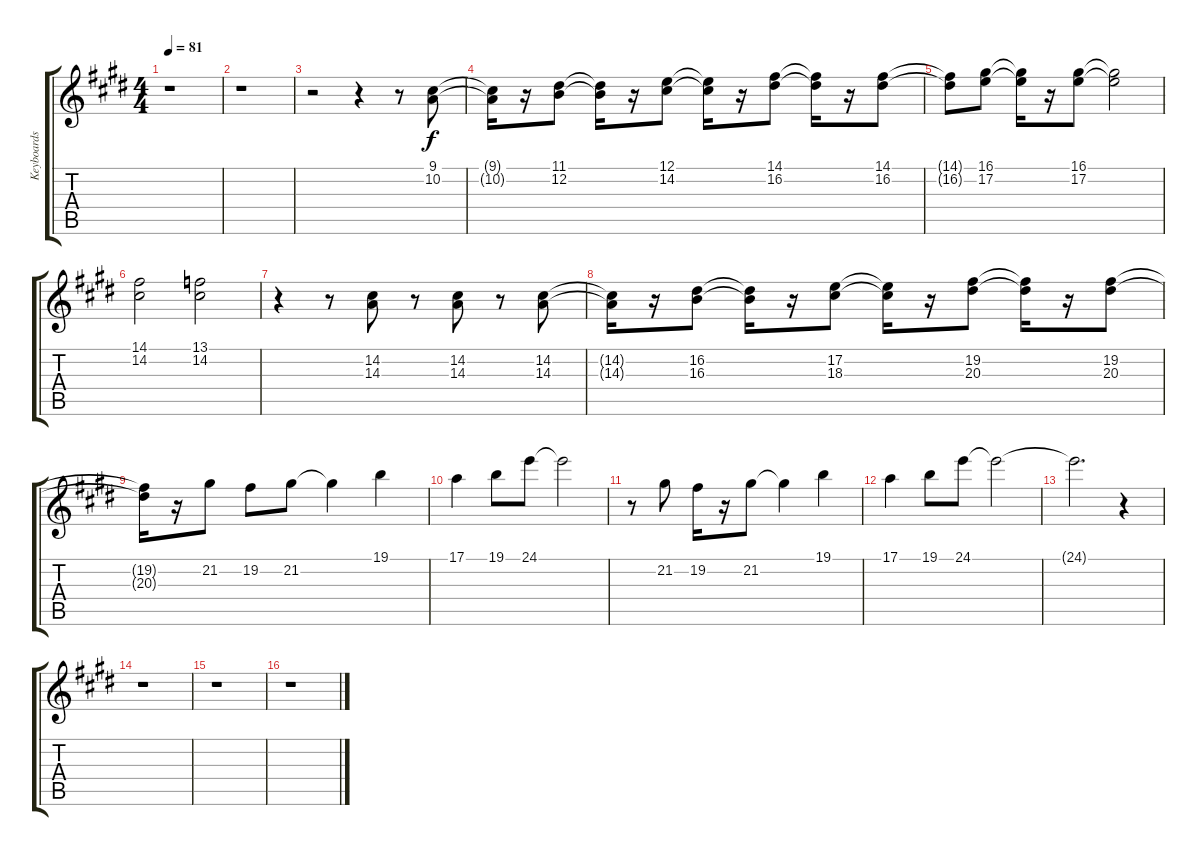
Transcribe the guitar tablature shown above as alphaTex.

\track ("Keyboards" "Keyboards") {instrument pad3polysynth}
\staff {score tabs}
\tuning (E4 B3 G3 D3 A2 E2) {hide}
\ts (4 4)
\tempo 81
\clef g2
\ks c#minor
r.1{dy f} |
\ks e
r.1 |
\ks c#minor
r.2 r.4 r.8 (9.1 10.2).8 |
(9.1{t} 10.2{t}).16 r.16 (11.1 12.2).8 (11.1{t} 12.2{t}).16 r.16 (12.1 14.2).8 (12.1{t} 14.2{t}).16 r.16 (14.1 16.2).8 (14.1{t} 16.2{t}).16 r.16 (14.1 16.2).8 |
(14.1{t} 16.2{t}).8 (16.1 17.2).8 (16.1{t} 17.2{t}).16 r.16 (16.1 17.2).8 (16.1{t} 17.2{t}).2 |
\ks e
(14.1 14.2).2 (13.1 14.2).2 |
\ks c#minor
r.4 r.8 (14.2 14.3).8 r.8 (14.2 14.3).8 r.8 (14.2 14.3).8 |
(14.2{t} 14.3{t}).16 r.16 (16.2 16.3).8 (16.2{t} 16.3{t}).16 r.16 (17.2 18.3).8 (17.2{t} 18.3{t}).16 r.16 (19.2 20.3).8 (19.2{t} 20.3{t}).16 r.16 (19.2 20.3).8 |
(19.2{t} 20.3{t}).16 r.16 21.2.8 19.2.8 21.2.8 21.2{t}.4 19.1.4 |
\ks e
17.1.4 19.1.8 24.1.8 24.1{t}.2 |
\ks c#minor
r.8 21.2.8 19.2.16 r.16 21.2.8 21.2{t}.4 19.1.4 |
17.1.4 19.1.8 24.1.8 24.1{t}.2 |
24.1{t}.2{d} r.4 |
\ks e
r.1 |
\ks c#minor
r.1 |
r.1
